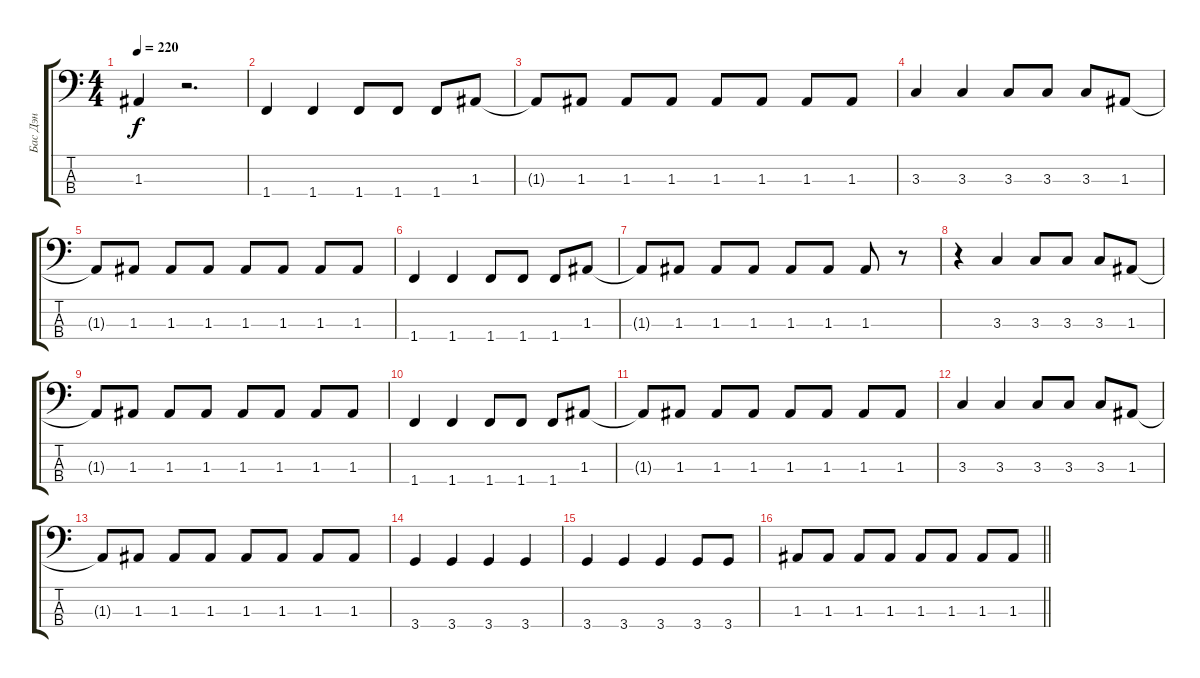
\track ("Бас Дэн" "Бас Дэн") {instrument electricbasspick}
\staff {score tabs}
\tuning (G2 D2 A1 E1) {hide}
\ts (4 4)
\tempo 220
\clef f4
\ks c
1.3.4{dy f} r.2{d} |
1.4.4 1.4.4 1.4.8 1.4.8 1.4.8 1.3.8 |
1.3{t}.8 1.3.8 1.3.8 1.3.8 1.3.8 1.3.8 1.3.8 1.3.8 |
3.3.4 3.3.4 3.3.8 3.3.8 3.3.8 1.3.8 |
1.3{t}.8 1.3.8 1.3.8 1.3.8 1.3.8 1.3.8 1.3.8 1.3.8 |
1.4.4 1.4.4 1.4.8 1.4.8 1.4.8 1.3.8 |
1.3{t}.8 1.3.8 1.3.8 1.3.8 1.3.8 1.3.8 1.3.8 r.8 |
r.4 3.3.4 3.3.8 3.3.8 3.3.8 1.3.8 |
1.3{t}.8 1.3.8 1.3.8 1.3.8 1.3.8 1.3.8 1.3.8 1.3.8 |
1.4.4 1.4.4 1.4.8 1.4.8 1.4.8 1.3.8 |
1.3{t}.8 1.3.8 1.3.8 1.3.8 1.3.8 1.3.8 1.3.8 1.3.8 |
3.3.4 3.3.4 3.3.8 3.3.8 3.3.8 1.3.8 |
1.3{t}.8 1.3.8 1.3.8 1.3.8 1.3.8 1.3.8 1.3.8 1.3.8 |
3.4.4 3.4.4 3.4.4 3.4.4 |
3.4.4 3.4.4 3.4.4 3.4.8 3.4.8 |
\barLineRight lightlight
1.3.8 1.3.8 1.3.8 1.3.8 1.3.8 1.3.8 1.3.8 1.3.8
